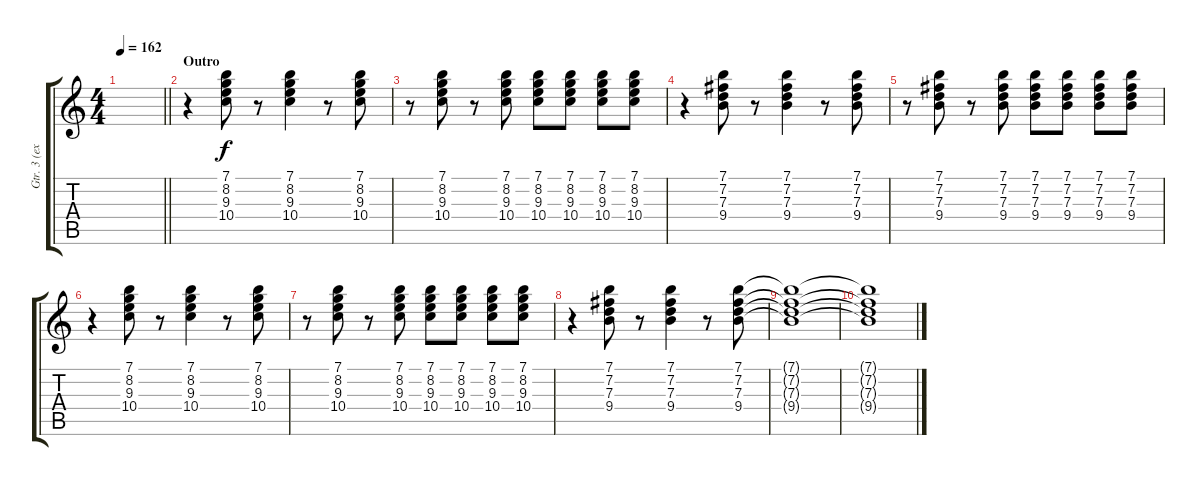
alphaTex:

\track ("Gtr. 3 (extra)" "Gtr. 3 (ex") {instrument electricguitarjazz}
\staff {score tabs}
\tuning (E4 B3 G3 D3 A2 D2) {hide}
\ts (4 4)
\tempo 162
\clef g2
\barLineRight lightlight
\ks c
|
\section ("" "Outro")
r.4 (7.1 8.2 9.3 10.4).8 r.8 (7.1 8.2 9.3 10.4).4 r.8 (7.1 8.2 9.3 10.4).8 |
r.8 (7.1 8.2 9.3 10.4).8 r.8 (7.1 8.2 9.3 10.4).8 (7.1 8.2 9.3 10.4).8 (7.1 8.2 9.3 10.4).8 (7.1 8.2 9.3 10.4).8 (7.1 8.2 9.3 10.4).8 |
r.4 (7.1 7.2 7.3 9.4).8 r.8 (7.1 7.2 7.3 9.4).4 r.8 (7.1 7.2 7.3 9.4).8 |
r.8 (7.1 7.2 7.3 9.4).8 r.8 (7.1 7.2 7.3 9.4).8 (7.1 7.2 7.3 9.4).8 (7.1 7.2 7.3 9.4).8 (7.1 7.2 7.3 9.4).8 (7.1 7.2 7.3 9.4).8 |
r.4 (7.1 8.2 9.3 10.4).8 r.8 (7.1 8.2 9.3 10.4).4 r.8 (7.1 8.2 9.3 10.4).8 |
r.8 (7.1 8.2 9.3 10.4).8 r.8 (7.1 8.2 9.3 10.4).8 (7.1 8.2 9.3 10.4).8 (7.1 8.2 9.3 10.4).8 (7.1 8.2 9.3 10.4).8 (7.1 8.2 9.3 10.4).8 |
r.4 (7.1 7.2 7.3 9.4).8 r.8 (7.1 7.2 7.3 9.4).4 r.8 (7.1 7.2 7.3 9.4).8 |
(7.1{t} 7.2{t} 7.3{t} 9.4{t}).1{volume 0} |
(7.1{t} 7.2{t} 7.3{t} 9.4{t}).1
